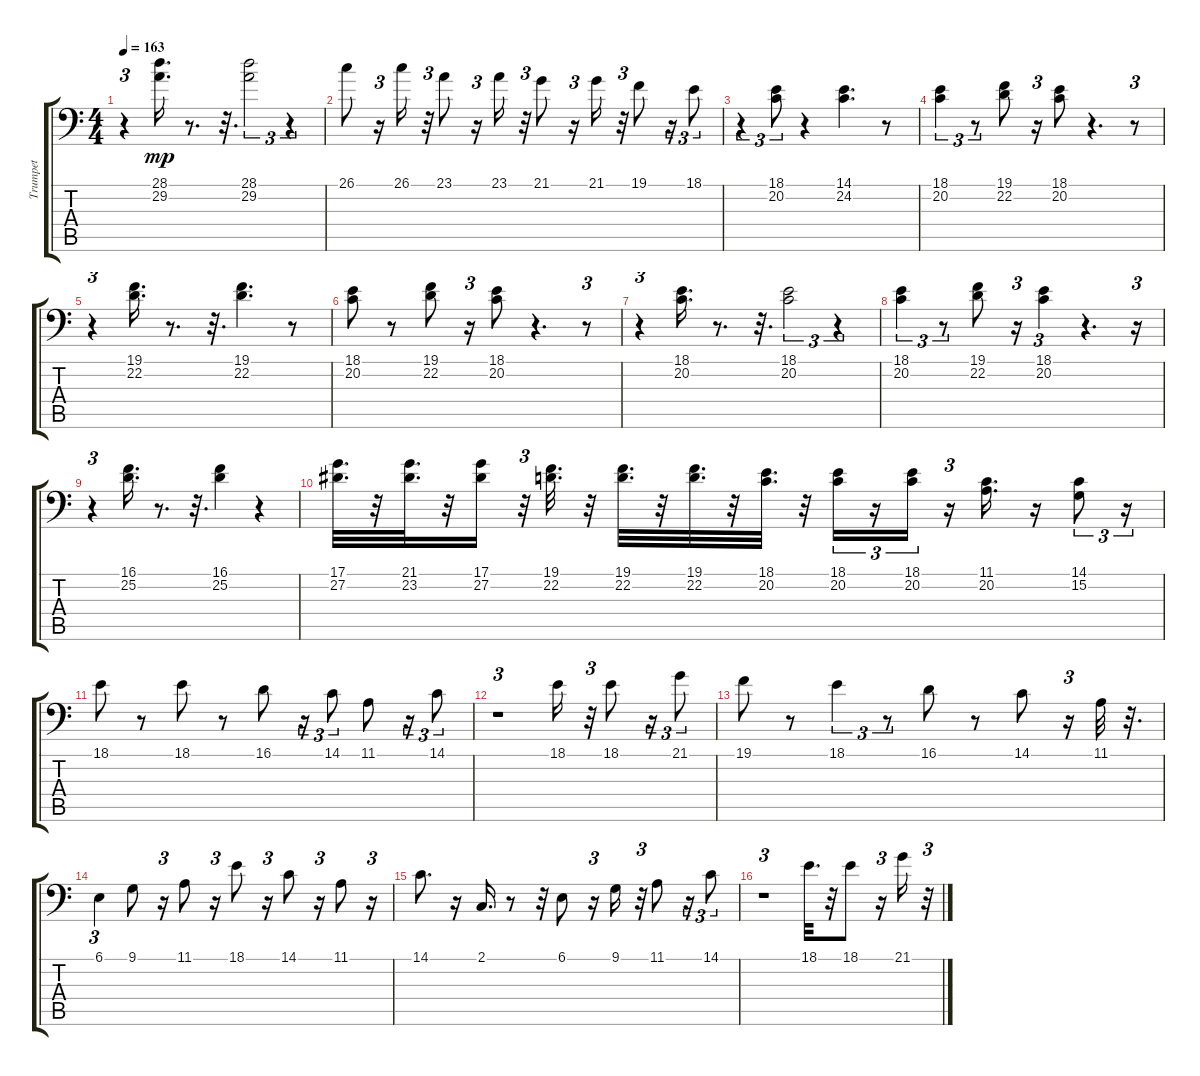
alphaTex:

\track ("Trumpet" "Trumpet") {instrument trumpet}
\staff {score tabs}
\tuning (Bb2 E2 Bb1 E1 Bb0 E0 Bb-1) {hide}
\ts (4 4)
\tempo 163
\clef f4
\ks c
r.4{tu (3 2) dy mp} (28.1 29.2).16{d} r.8{d} r.32{d} (28.1 29.2).2{tu (3 2)} r.4{tu (3 2)} |
26.1.8 r.16{tu (3 2)} 26.1.16 r.32{tu (3 2)} 23.1.8 r.16{tu (3 2)} 23.1.16 r.32{tu (3 2)} 21.1.8 r.16{tu (3 2)} 21.1.16 r.32{tu (3 2)} 19.1.8 r.16{tu (3 2)} 18.1.8{tu (3 2)} |
r.4{tu (3 2)} (18.1 20.2).8{tu (3 2)} r.4 (14.1 24.2).4{d} r.8 |
(18.1 20.2).4{tu (3 2)} r.8{tu (3 2)} (19.1 22.2).8 r.16{tu (3 2)} (18.1 20.2).8 r.4{d} r.8{tu (3 2)} |
r.4{tu (3 2)} (19.1 22.2).16{d} r.8{d} r.32{d} (19.1 22.2).4{d} r.8 |
(18.1 20.2).8 r.8 (19.1 22.2).8 r.16{tu (3 2)} (18.1 20.2).8 r.4{d} r.8{tu (3 2)} |
r.4{tu (3 2)} (18.1 20.2).16{d} r.8{d} r.32{d} (18.1 20.2).2{tu (3 2)} r.4{tu (3 2)} |
(18.1 20.2).4{tu (3 2)} r.8{tu (3 2)} (19.1 22.2).8 r.16{tu (3 2)} (18.1 20.2).4{tu (3 2)} r.4{d} r.16{tu (3 2)} |
r.4{tu (3 2)} (16.1 25.2).16{d} r.8{d} r.32{d} (16.1 25.2).4 r.4 |
(17.1 27.2).32{d} r.32 (21.1 23.2).32{d} r.32 (17.1 27.2).16 r.32{tu (3 2)} (19.1 22.2).32{d} r.32 (19.1 22.2).32{d} r.32 (19.1 22.2).32{d} r.32 (18.1 20.2).32{d} r.32 (18.1 20.2).16{tu (3 2)} r.16{tu (3 2)} (18.1 20.2).16{tu (3 2)} r.16{tu (3 2)} (11.1 20.2).16{d} r.16 (14.1 15.2).8{tu (3 2)} r.16{tu (3 2)} |
18.1.8 r.8 18.1.8 r.8 16.1.8 r.16{tu (3 2)} 14.1.8{tu (3 2)} 11.1.8 r.16{tu (3 2)} 14.1.8{tu (3 2)} |
r.1{tu (3 2)} 18.1.16 r.32{tu (3 2)} 18.1.8 r.16{tu (3 2)} 21.1.8{tu (3 2)} |
19.1.8 r.8 18.1.4{tu (3 2)} r.8{tu (3 2)} 16.1.8 r.8 14.1.8 r.16{tu (3 2)} 11.1.32 r.32{d} |
6.1.4{tu (3 2)} 9.1.8 r.16{tu (3 2)} 11.1.8 r.16{tu (3 2)} 18.1.8 r.16{tu (3 2)} 14.1.8 r.16{tu (3 2)} 11.1.8 r.16{tu (3 2)} |
14.1.8{d} r.16 2.1.16{d} r.8 r.32 6.1.8 r.16{tu (3 2)} 9.1.16 r.32{tu (3 2)} 11.1.8 r.16{tu (3 2)} 14.1.8{tu (3 2)} |
r.1{tu (3 2)} 18.1.32{d} r.32 18.1.8 r.16{tu (3 2)} 21.1.16 r.32{tu (3 2)}
